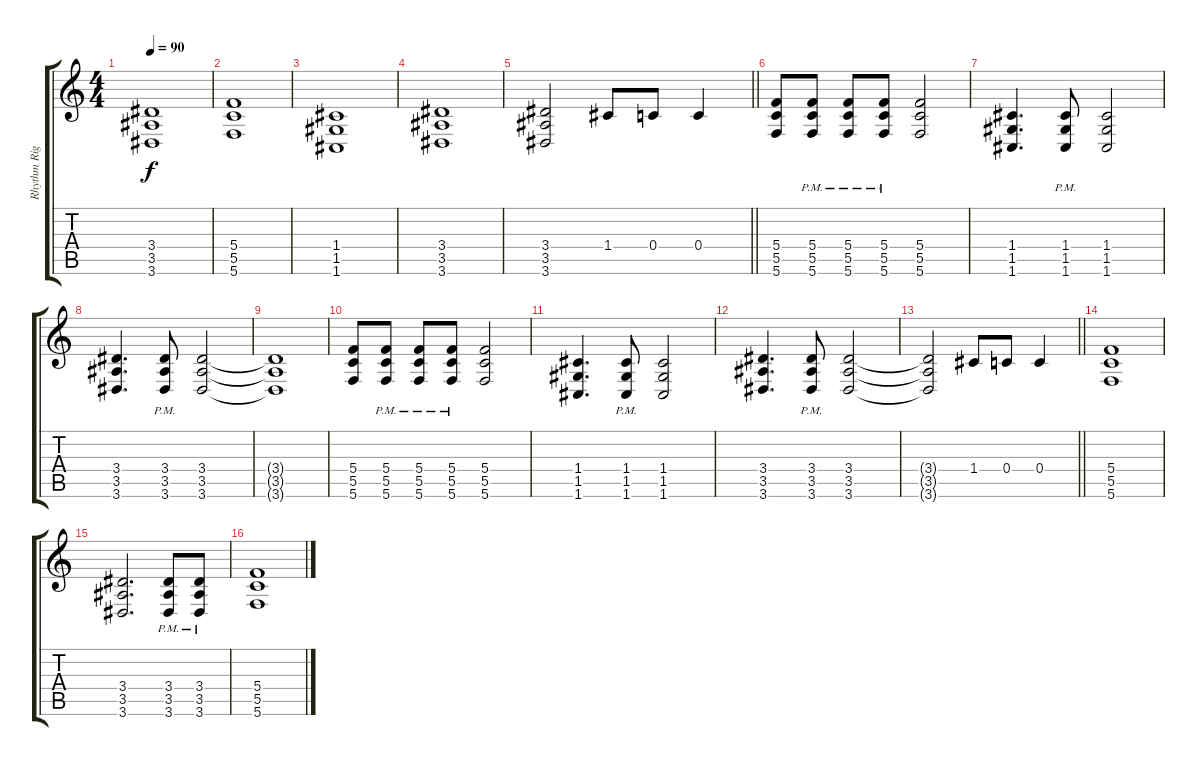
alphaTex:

\track ("Rhythm Right" "Rhythm Rig") {instrument distortionguitar}
\staff {score tabs}
\tuning (D4 A3 F3 C3 G2 C2) {hide}
\ts (4 4)
\tempo 90
\clef g2
\ks c
(3.4 3.5 3.6).1{dy f} |
(5.4 5.5 5.6).1 |
(1.4 1.5 1.6).1 |
(3.4 3.5 3.6).1 |
\barLineRight lightlight
(3.4 3.5 3.6).2 1.4.8 0.4.8 0.4.4 |
(5.4 5.5 5.6).8 (5.4{pm} 5.5{pm} 5.6{pm}).8 (5.4{pm} 5.5{pm} 5.6{pm}).8 (5.4{pm} 5.5{pm} 5.6{pm}).8 (5.4 5.5 5.6).2 |
(1.4 1.5 1.6).4{d} (1.4{pm} 1.5{pm} 1.6{pm}).8 (1.4 1.5 1.6).2 |
(3.4 3.5 3.6).4{d} (3.4{pm} 3.5{pm} 3.6{pm}).8 (3.4 3.5 3.6).2 |
(3.4{t} 3.5{t} 3.6{t}).1 |
(5.4 5.5 5.6).8 (5.4{pm} 5.5{pm} 5.6{pm}).8 (5.4{pm} 5.5{pm} 5.6{pm}).8 (5.4{pm} 5.5{pm} 5.6{pm}).8 (5.4 5.5 5.6).2 |
(1.4 1.5 1.6).4{d} (1.4{pm} 1.5{pm} 1.6{pm}).8 (1.4 1.5 1.6).2 |
(3.4 3.5 3.6).4{d} (3.4{pm} 3.5{pm} 3.6{pm}).8 (3.4 3.5 3.6).2 |
\barLineRight lightlight
(3.4{t} 3.5{t} 3.6{t}).2 1.4.8 0.4.8 0.4.4 |
(5.4 5.5 5.6).1 |
(3.4 3.5 3.6).2{d} (3.4{pm} 3.5{pm} 3.6{pm}).8 (3.4{pm} 3.5{pm} 3.6{pm}).8 |
(5.4 5.5 5.6).1
